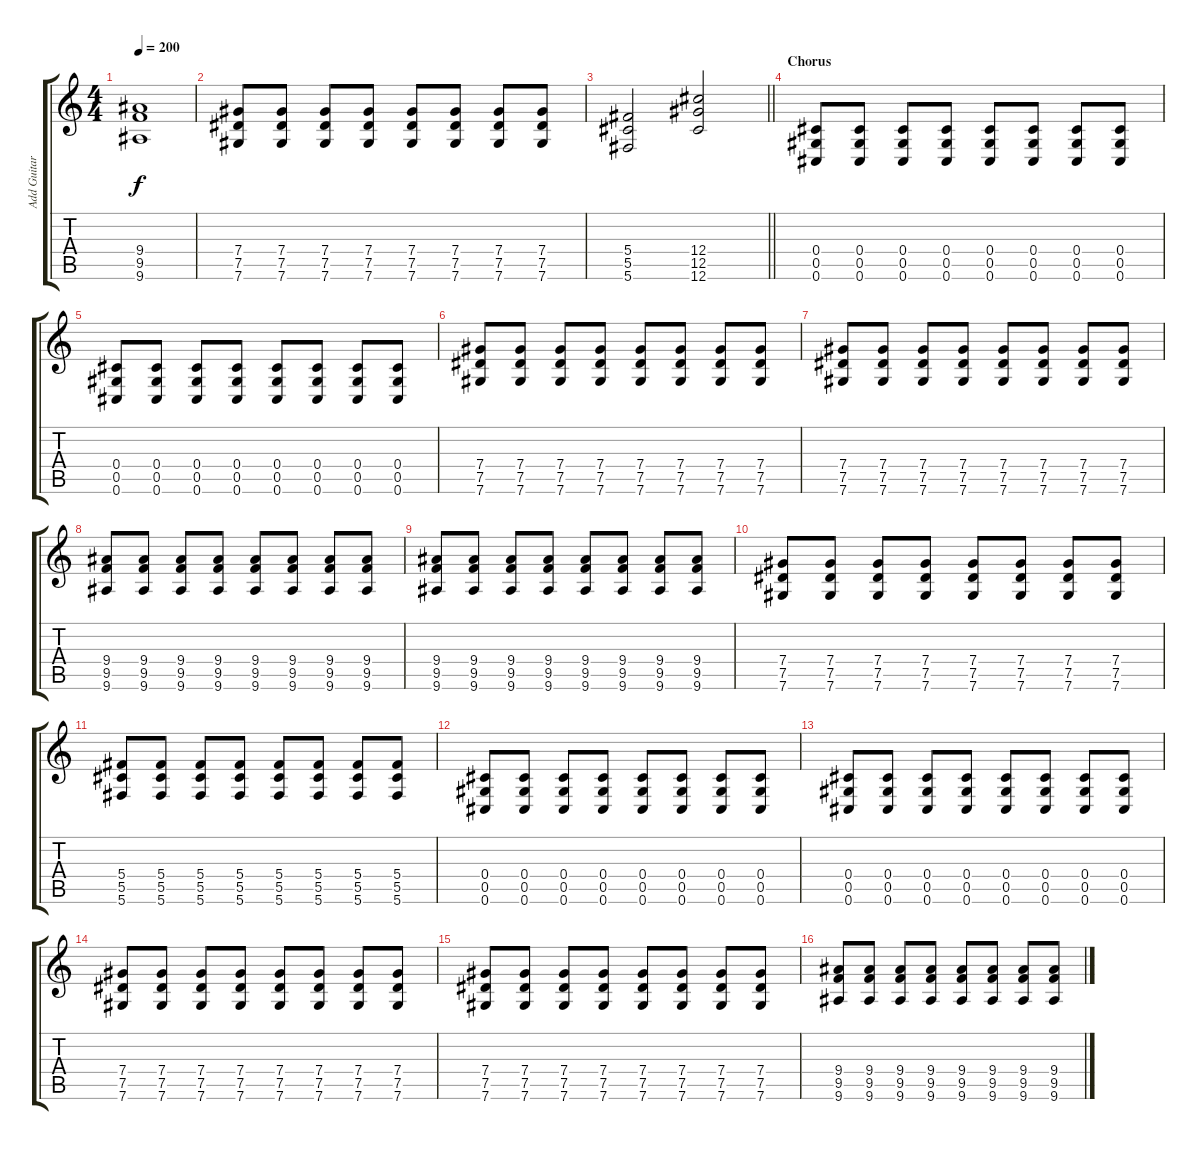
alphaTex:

\track ("Add Guitar" "Add Guitar") {instrument distortionguitar}
\staff {score tabs}
\tuning (Eb4 Bb3 Gb3 Db3 Ab2 Db2) {hide}
\ts (4 4)
\tempo 200
\clef g2
\ks c
(9.4{t} 9.5{t} 9.6{t}).1{dy f} |
(7.4 7.5 7.6).8 (7.4 7.5 7.6).8 (7.4 7.5 7.6).8 (7.4 7.5 7.6).8 (7.4 7.5 7.6).8 (7.4 7.5 7.6).8 (7.4 7.5 7.6).8 (7.4 7.5 7.6).8 |
\barLineRight lightlight
(5.4 5.5 5.6).2 (12.4 12.5 12.6).2 |
\section ("" "Chorus")
(0.4 0.5 0.6).8 (0.4 0.5 0.6).8 (0.4 0.5 0.6).8 (0.4 0.5 0.6).8 (0.4 0.5 0.6).8 (0.4 0.5 0.6).8 (0.4 0.5 0.6).8 (0.4 0.5 0.6).8 |
(0.4 0.5 0.6).8 (0.4 0.5 0.6).8 (0.4 0.5 0.6).8 (0.4 0.5 0.6).8 (0.4 0.5 0.6).8 (0.4 0.5 0.6).8 (0.4 0.5 0.6).8 (0.4 0.5 0.6).8 |
(7.4 7.5 7.6).8 (7.4 7.5 7.6).8 (7.4 7.5 7.6).8 (7.4 7.5 7.6).8 (7.4 7.5 7.6).8 (7.4 7.5 7.6).8 (7.4 7.5 7.6).8 (7.4 7.5 7.6).8 |
(7.4 7.5 7.6).8 (7.4 7.5 7.6).8 (7.4 7.5 7.6).8 (7.4 7.5 7.6).8 (7.4 7.5 7.6).8 (7.4 7.5 7.6).8 (7.4 7.5 7.6).8 (7.4 7.5 7.6).8 |
(9.4 9.5 9.6).8 (9.4 9.5 9.6).8 (9.4 9.5 9.6).8 (9.4 9.5 9.6).8 (9.4 9.5 9.6).8 (9.4 9.5 9.6).8 (9.4 9.5 9.6).8 (9.4 9.5 9.6).8 |
(9.4 9.5 9.6).8 (9.4 9.5 9.6).8 (9.4 9.5 9.6).8 (9.4 9.5 9.6).8 (9.4 9.5 9.6).8 (9.4 9.5 9.6).8 (9.4 9.5 9.6).8 (9.4 9.5 9.6).8 |
(7.4 7.5 7.6).8 (7.4 7.5 7.6).8 (7.4 7.5 7.6).8 (7.4 7.5 7.6).8 (7.4 7.5 7.6).8 (7.4 7.5 7.6).8 (7.4 7.5 7.6).8 (7.4 7.5 7.6).8 |
(5.4 5.5 5.6).8 (5.4 5.5 5.6).8 (5.4 5.5 5.6).8 (5.4 5.5 5.6).8 (5.4 5.5 5.6).8 (5.4 5.5 5.6).8 (5.4 5.5 5.6).8 (5.4 5.5 5.6).8 |
(0.4 0.5 0.6).8 (0.4 0.5 0.6).8 (0.4 0.5 0.6).8 (0.4 0.5 0.6).8 (0.4 0.5 0.6).8 (0.4 0.5 0.6).8 (0.4 0.5 0.6).8 (0.4 0.5 0.6).8 |
(0.4 0.5 0.6).8 (0.4 0.5 0.6).8 (0.4 0.5 0.6).8 (0.4 0.5 0.6).8 (0.4 0.5 0.6).8 (0.4 0.5 0.6).8 (0.4 0.5 0.6).8 (0.4 0.5 0.6).8 |
(7.4 7.5 7.6).8 (7.4 7.5 7.6).8 (7.4 7.5 7.6).8 (7.4 7.5 7.6).8 (7.4 7.5 7.6).8 (7.4 7.5 7.6).8 (7.4 7.5 7.6).8 (7.4 7.5 7.6).8 |
(7.4 7.5 7.6).8 (7.4 7.5 7.6).8 (7.4 7.5 7.6).8 (7.4 7.5 7.6).8 (7.4 7.5 7.6).8 (7.4 7.5 7.6).8 (7.4 7.5 7.6).8 (7.4 7.5 7.6).8 |
(9.4 9.5 9.6).8 (9.4 9.5 9.6).8 (9.4 9.5 9.6).8 (9.4 9.5 9.6).8 (9.4 9.5 9.6).8 (9.4 9.5 9.6).8 (9.4 9.5 9.6).8 (9.4 9.5 9.6).8
